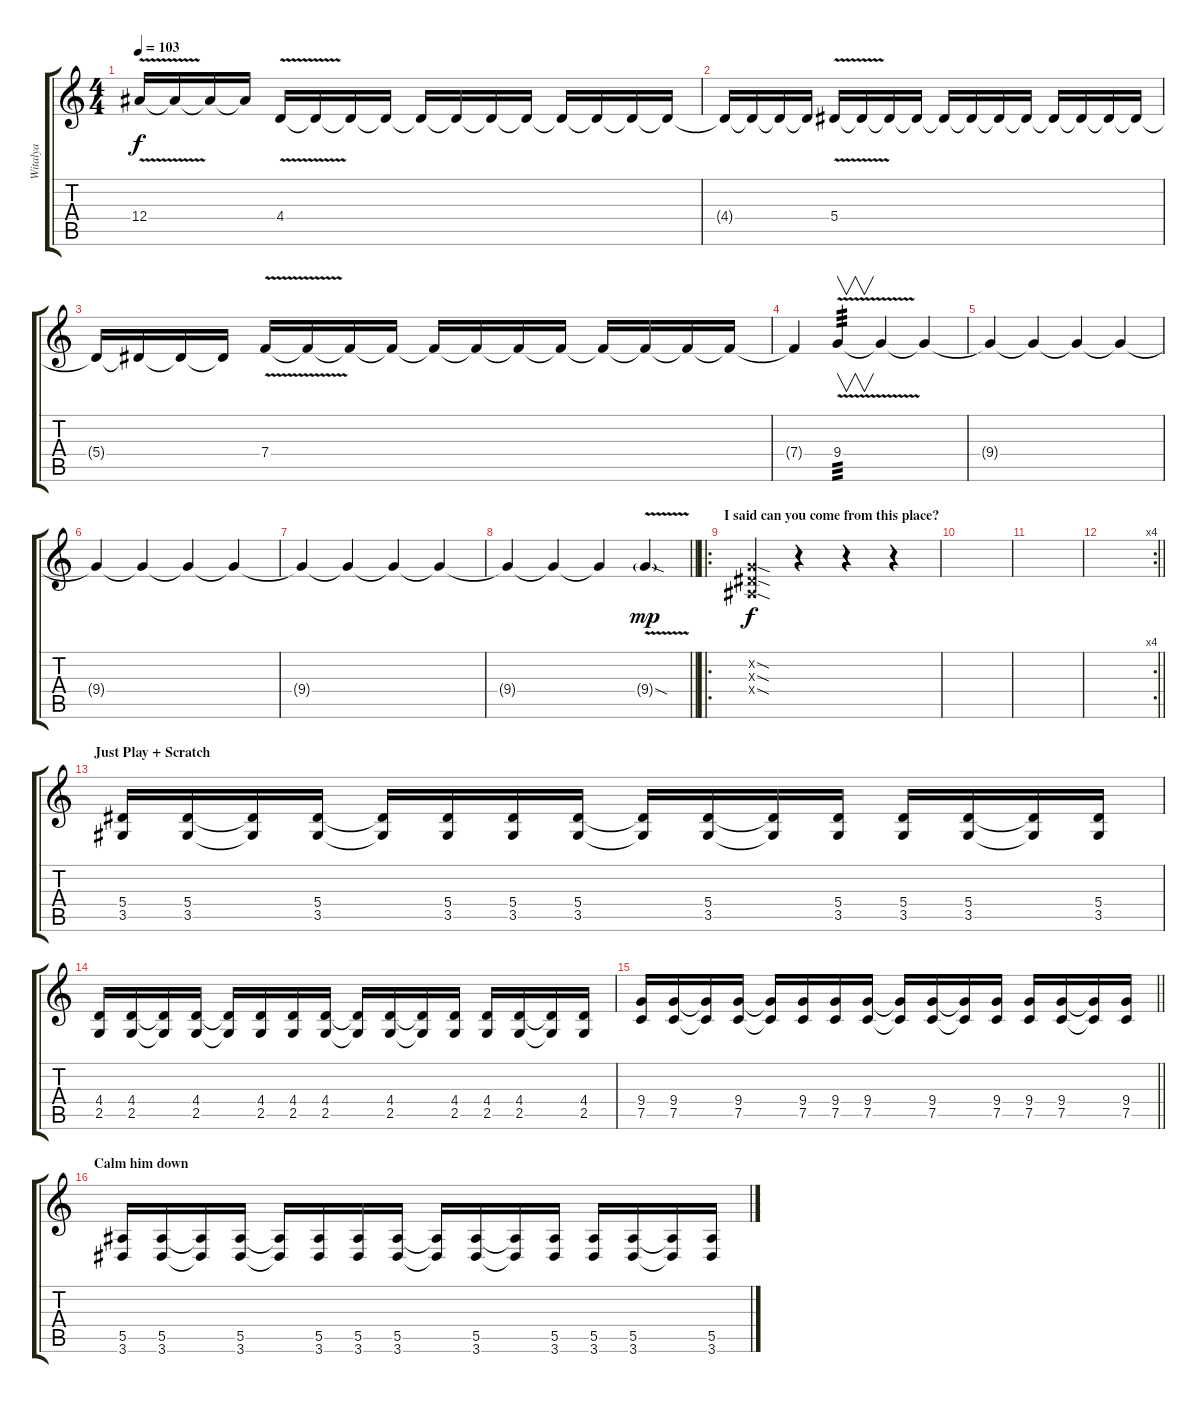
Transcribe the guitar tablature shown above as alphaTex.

\track ("Witalya" "Witalya") {instrument electricguitarjazz}
\staff {score tabs}
\tuning (C4 G3 Eb3 Bb2 F2 C2) {hide}
\ts (4 4)
\tempo 103
\clef g2
\ks c
12.4{v}.16{dy f volume 16} 12.4{t}.16 12.4{t}.16 12.4{t}.16 4.4{v}.16 4.4{t}.16 4.4{t}.16 4.4{t}.16 4.4{t}.16 4.4{t}.16 4.4{t}.16 4.4{t}.16 4.4{t}.16 4.4{t}.16 4.4{t}.16 4.4{t}.16 |
4.4{t}.16{volume 16} 4.4{t}.16 4.4{t}.16 4.4{t}.16 5.4{v}.16 5.4{t}.16 5.4{t}.16 5.4{t}.16 5.4{t}.16 5.4{t}.16 5.4{t}.16 5.4{t}.16 5.4{t}.16 5.4{t}.16 5.4{t}.16 5.4{t}.16 |
5.4{t}.16{volume 16} 5.4{t}.16 5.4{t}.16 5.4{t}.16 7.4{v}.16 7.4{t}.16 7.4{t}.16 7.4{t}.16 7.4{t}.16 7.4{t}.16 7.4{t}.16 7.4{t}.16 7.4{t}.16 7.4{t}.16 7.4{t}.16 7.4{t}.16 |
7.4{t}.4 9.4{v}.4{v tp 3} 9.4{t}.4 9.4{t}.4 |
9.4{t}.4 9.4{t}.4 9.4{t}.4 9.4{t}.4 |
9.4{t}.4 9.4{t}.4 9.4{t}.4 9.4{t}.4 |
9.4{t}.4 9.4{t}.4 9.4{t}.4 9.4{t}.4 |
\barLineRight lightlight
9.4{t}.4 9.4{t}.4 9.4{t}.4 9.4{v sod g}.4{dy mp} |
\ro
\section ("" "I said can you come from this place? ")
(0.2{sod x} 0.3{sod x} 0.4{sod x}).4{dy f} r.4 r.4 r.4 |
|
|
\rc 4
\barLineRight lightlight
|
\section ("" "Just Play + Scratch")
(5.4 3.5).16 (5.4 3.5).16 (5.4{t} 3.5{t}).16 (5.4 3.5).16 (5.4{t} 3.5{t}).16 (5.4 3.5).16 (5.4 3.5).16 (5.4 3.5).16 (5.4{t} 3.5{t}).16 (5.4 3.5).16 (5.4{t} 3.5{t}).16 (5.4 3.5).16 (5.4 3.5).16 (5.4 3.5).16 (5.4{t} 3.5{t}).16 (5.4 3.5).16 |
(4.4 2.5).16 (4.4 2.5).16 (4.4{t} 2.5{t}).16 (4.4 2.5).16 (4.4{t} 2.5{t}).16 (4.4 2.5).16 (4.4 2.5).16 (4.4 2.5).16 (4.4{t} 2.5{t}).16 (4.4 2.5).16 (4.4{t} 2.5{t}).16 (4.4 2.5).16 (4.4 2.5).16 (4.4 2.5).16 (4.4{t} 2.5{t}).16 (4.4 2.5).16 |
\barLineRight lightlight
(9.4 7.5).16 (9.4 7.5).16 (9.4{t} 7.5{t}).16 (9.4 7.5).16 (9.4{t} 7.5{t}).16 (9.4 7.5).16 (9.4 7.5).16 (9.4 7.5).16 (9.4{t} 7.5{t}).16 (9.4 7.5).16 (9.4{t} 7.5{t}).16 (9.4 7.5).16 (9.4 7.5).16 (9.4 7.5).16 (9.4{t} 7.5{t}).16 (9.4 7.5).16 |
\section ("" "Calm him down")
(5.5 3.6).16 (5.5 3.6).16 (5.5{t} 3.6{t}).16 (5.5 3.6).16 (5.5{t} 3.6{t}).16 (5.5 3.6).16 (5.5 3.6).16 (5.5 3.6).16 (5.5{t} 3.6{t}).16 (5.5 3.6).16 (5.5{t} 3.6{t}).16 (5.5 3.6).16 (5.5 3.6).16 (5.5 3.6).16 (5.5{t} 3.6{t}).16 (5.5 3.6).16
